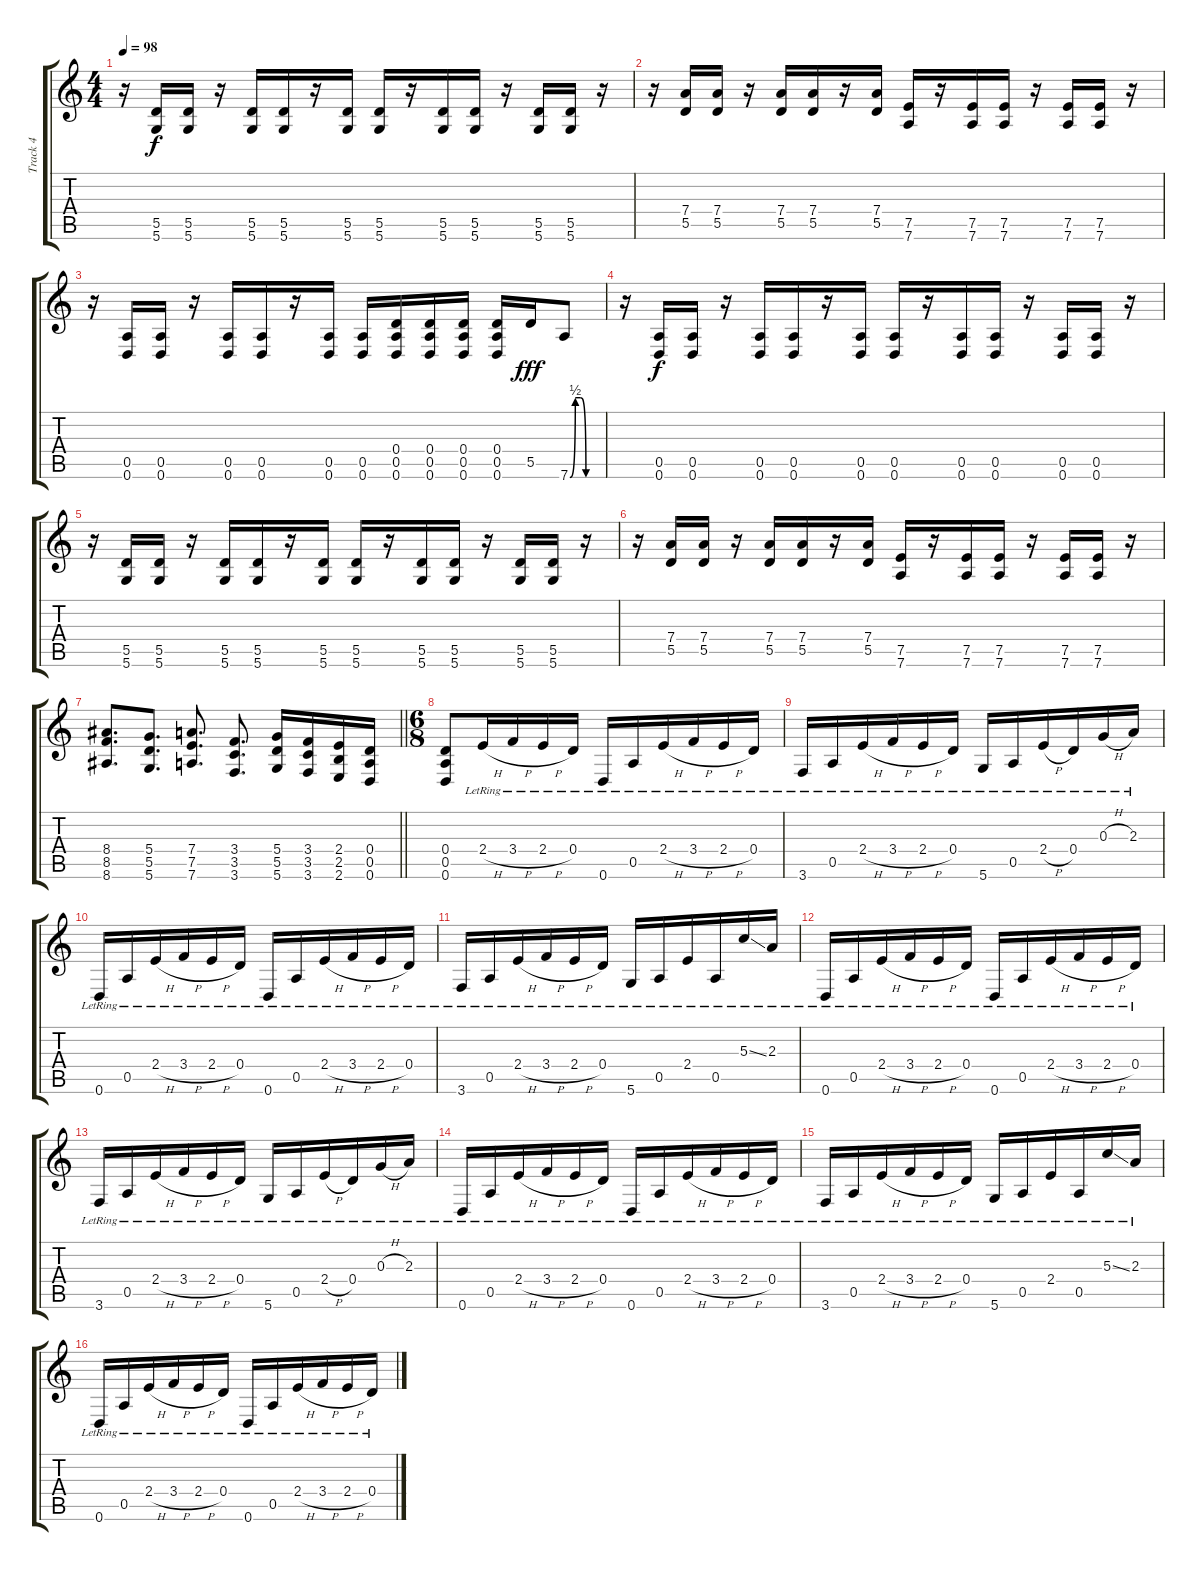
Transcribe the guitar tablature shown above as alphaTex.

\track ("Track 4" "Track 4") {instrument distortionguitar}
\staff {score tabs}
\tuning (E4 B3 G3 D3 A2 D2) {hide}
\ts (4 4)
\tempo 98
\clef g2
\ks c
r.16{dy f} (5.5 5.6).16 (5.5 5.6).16 r.16 (5.5 5.6).16 (5.5 5.6).16 r.16 (5.5 5.6).16 (5.5 5.6).16 r.16 (5.5 5.6).16 (5.5 5.6).16 r.16 (5.5 5.6).16 (5.5 5.6).16 r.16 |
r.16 (7.4 5.5).16 (7.4 5.5).16 r.16 (7.4 5.5).16 (7.4 5.5).16 r.16 (7.4 5.5).16 (7.5 7.6).16 r.16 (7.5 7.6).16 (7.5 7.6).16 r.16 (7.5 7.6).16 (7.5 7.6).16 r.16 |
r.16 (0.5 0.6).16 (0.5 0.6).16 r.16 (0.5 0.6).16 (0.5 0.6).16 r.16 (0.5 0.6).16 (0.5 0.6).16 (0.4 0.5 0.6).16 (0.4 0.5 0.6).16 (0.4 0.5 0.6).16 (0.4 0.5 0.6).16 5.5.16{dy fff} 7.6{be (custom 0 0 10 2 20 2 30 0 60 0)}.8 |
r.16 (0.5 0.6).16{dy f} (0.5 0.6).16 r.16 (0.5 0.6).16 (0.5 0.6).16 r.16 (0.5 0.6).16 (0.5 0.6).16 r.16 (0.5 0.6).16 (0.5 0.6).16 r.16 (0.5 0.6).16 (0.5 0.6).16 r.16 |
r.16 (5.5 5.6).16 (5.5 5.6).16 r.16 (5.5 5.6).16 (5.5 5.6).16 r.16 (5.5 5.6).16 (5.5 5.6).16 r.16 (5.5 5.6).16 (5.5 5.6).16 r.16 (5.5 5.6).16 (5.5 5.6).16 r.16 |
r.16 (7.4 5.5).16 (7.4 5.5).16 r.16 (7.4 5.5).16 (7.4 5.5).16 r.16 (7.4 5.5).16 (7.5 7.6).16 r.16 (7.5 7.6).16 (7.5 7.6).16 r.16 (7.5 7.6).16 (7.5 7.6).16 r.16 |
\barLineRight lightlight
(8.4 8.5 8.6).8{d} (5.4 5.5 5.6).8{d} (7.4 7.5 7.6).8{d} (3.4 3.5 3.6).8{d} (5.4 5.5 5.6).16 (3.4 3.5 3.6).16 (2.4 2.5 2.6).16 (0.4 0.5 0.6).16 |
\ts (6 8)
(0.4 0.5 0.6).8 2.4{h lr}.16{volume 13 instrument electricguitarclean} 3.4{h lr}.16 2.4{h lr}.16 0.4{lr}.16 0.6{lr}.16 0.5{lr}.16 2.4{h lr}.16 3.4{h lr}.16 2.4{h lr}.16 0.4{lr}.16 |
3.6{lr}.16 0.5{lr}.16 2.4{h lr}.16 3.4{h lr}.16 2.4{h lr}.16 0.4{lr}.16 5.6{lr}.16 0.5{lr}.16 2.4{h lr}.16 0.4{lr}.16 0.3{h lr}.16 2.3{lr}.16 |
0.6{lr}.16 0.5{lr}.16 2.4{h lr}.16 3.4{h lr}.16 2.4{h lr}.16 0.4{lr}.16 0.6{lr}.16 0.5{lr}.16 2.4{h lr}.16 3.4{h lr}.16 2.4{h lr}.16 0.4{lr}.16 |
3.6{lr}.16 0.5{lr}.16 2.4{h lr}.16 3.4{h lr}.16 2.4{h lr}.16 0.4{lr}.16 5.6{lr}.16 0.5{lr}.16 2.4{lr}.16 0.5{lr}.16 5.3{ss lr}.16 2.3{lr}.16 |
0.6{lr}.16 0.5{lr}.16 2.4{h lr}.16 3.4{h lr}.16 2.4{h lr}.16 0.4{lr}.16 0.6{lr}.16 0.5{lr}.16 2.4{h lr}.16 3.4{h lr}.16 2.4{h lr}.16 0.4{lr}.16 |
3.6{lr}.16 0.5{lr}.16 2.4{h lr}.16 3.4{h lr}.16 2.4{h lr}.16 0.4{lr}.16 5.6{lr}.16 0.5{lr}.16 2.4{h lr}.16 0.4{lr}.16 0.3{h lr}.16 2.3{lr}.16 |
0.6{lr}.16 0.5{lr}.16 2.4{h lr}.16 3.4{h lr}.16 2.4{h lr}.16 0.4{lr}.16 0.6{lr}.16 0.5{lr}.16 2.4{h lr}.16 3.4{h lr}.16 2.4{h lr}.16 0.4{lr}.16 |
3.6{lr}.16 0.5{lr}.16 2.4{h lr}.16 3.4{h lr}.16 2.4{h lr}.16 0.4{lr}.16 5.6{lr}.16 0.5{lr}.16 2.4{lr}.16 0.5{lr}.16 5.3{ss lr}.16 2.3{lr}.16 |
0.6{lr}.16 0.5{lr}.16 2.4{h lr}.16 3.4{h lr}.16 2.4{h lr}.16 0.4{lr}.16 0.6{lr}.16 0.5{lr}.16 2.4{h lr}.16 3.4{h lr}.16 2.4{h lr}.16 0.4{lr}.16
